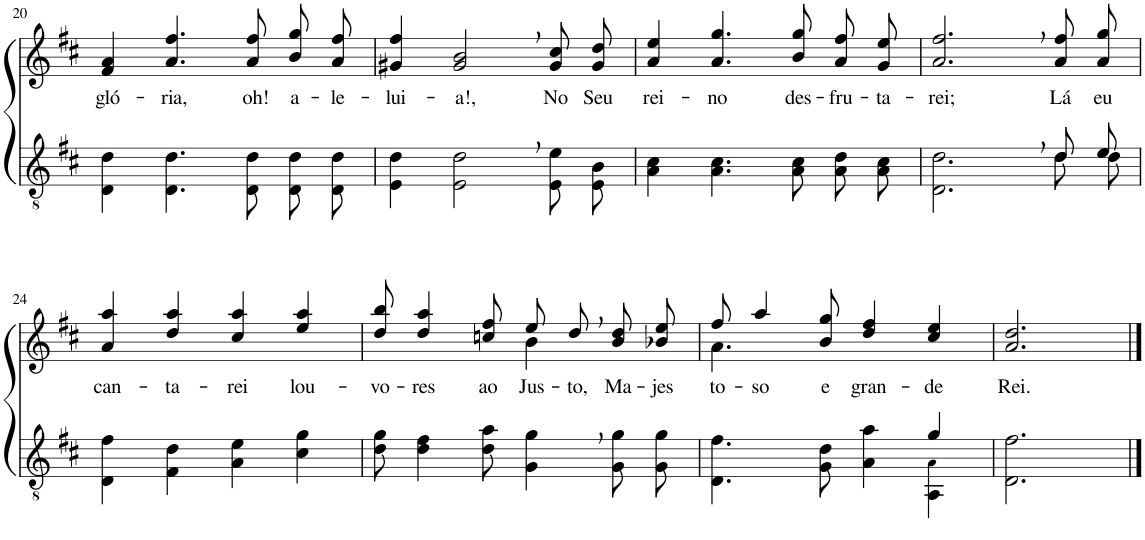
**kern	**kern	**text
*part2	*part1	*part1
*staff2	*staff1	*staff1
*I"Parte III e IV	*I"Parte I e II	*
!!LO:PB:g=z
*clefGv2	*clefG2	*
*Trd4c7	*Trd4c7	*
*k[f#c#]	*k[f#c#]	*
*M4/4	*M4/4	*
=20	=20	=20
!	!	!LO:LY:b
4D\ 4d\	4f#/ 4a/	gló-
!	!	!LO:LY:b
4.D\ 4.d\	4.a/ 4.ff#/	-ria,
!	!	!LO:LY:b
8D\ 8d\	8a/ 8ff#/	oh!
!	!	!LO:LY:b
8D/ 8d/L	8b\ 8gg\L	a-
!	!	!LO:LY:b
8D/ 8d/J	8a\ 8ff#\J	-le-
=21	=21	=21
!	!	!LO:LY:b
4E\ 4d\	4g#X/ 4ff#/	-lui-
!	!	!LO:LY:b
2E\, 2d\,	2g#/, 2b/,	-a!,
!	!	!LO:LY:b
8E/ 8e/L	8g#\ 8cc#\L	No
!	!	!LO:LY:b
8E/ 8B/J	8g#\ 8dd\J	Seu
=22	=22	=22
!	!	!LO:LY:b
4A\ 4c#\	4a/ 4ee/	rei-
!	!	!LO:LY:b
4.A\ 4.c#\	4.a/ 4.gg/	-no
!	!	!LO:LY:b
8A\ 8c#\	8b/ 8gg/	des-
!	!	!LO:LY:b
8A\ 8d\L	8a\ 8ff#\L	-fru-
!	!	!LO:LY:b
8A\ 8c#\J	8g\ 8ee\J	-ta-
=23	=23	=23
*^	*	*
!	!	!	!LO:LY:b
2.ryy	2.D\ 2.d\	2.a/, 2.ff#/,	-rei;
!	!	!	!LO:LY:b
8d/L	8d\L	8a\ 8ff#\L	Lá
!	!	!	!LO:LY:b
8e/J	8d\J	8a\ 8gg\J	eu
!!LO:LB:g=z
=24	=24	=24	=24
!	!	!	!LO:LY:b
*v	*v	*	*
4D\ 4f#\	4a/ 4aa/	can-
!	!	!LO:LY:b
4F#\ 4d\	4dd/ 4aa/	-ta-
!	!	!LO:LY:b
4A\ 4e\	4cc#/ 4aa/	-rei
!	!	!LO:LY:b
4c#\ 4g\	4ee/ 4aa/	lou-
=25	=25	=25
!	!	!LO:LY:b
*	*^	*
8d\ 8g\	8dd/ 8bb/	2ryy	-vo-
!	!	!	!LO:LY:b
4d\ 4f#\	4dd/ 4aa/	.	-res
!	!	!	!LO:LY:b
8d\ 8a\	8ccn/ 8ff#/	.	ao
!	!	!	!LO:LY:b
4G\, 4g\,	8ee/L	4b\	Jus-
!	!	!	!LO:LY:b
.	8dd,/J	.	-to,
!	!	!	!LO:LY:b
8G\ 8g\L	8b\ 8dd\L	4ryy	Ma-
!	!	!	!LO:LY:b
8G\ 8g\J	8b-X\ 8ee\J	.	-jes-
=26	=26	=26	=26
*^	*	*	*
!	!	!	!	!LO:LY:b
2.ryy	4.D\ 4.f#\	8ff#/	4.a\	-to-
!	!	!	!	!LO:LY:b
.	.	4aa/	.	-so
!	!	!	!	!LO:LY:b
.	8G\ 8d\	8b/ 8gg/	2ryy	e
!	!	!	!	!LO:LY:b
.	4A\ 4a\	4dd/ 4ff#/	.	gran-
!	!	!	!	!LO:LY:b
4g/	4AA\ 4A!\	4cc#/ 4ee/	.	-de
.	.	.	8ryy	.
*v	*v	*	*	*
=27	=27	=27	=27
!	!	!	!LO:LY:b
*	*v	*v	*
2.D\ 2.f#\	2.a/ 2.dd/	Rei.
==	==	==
*-	*-	*-
